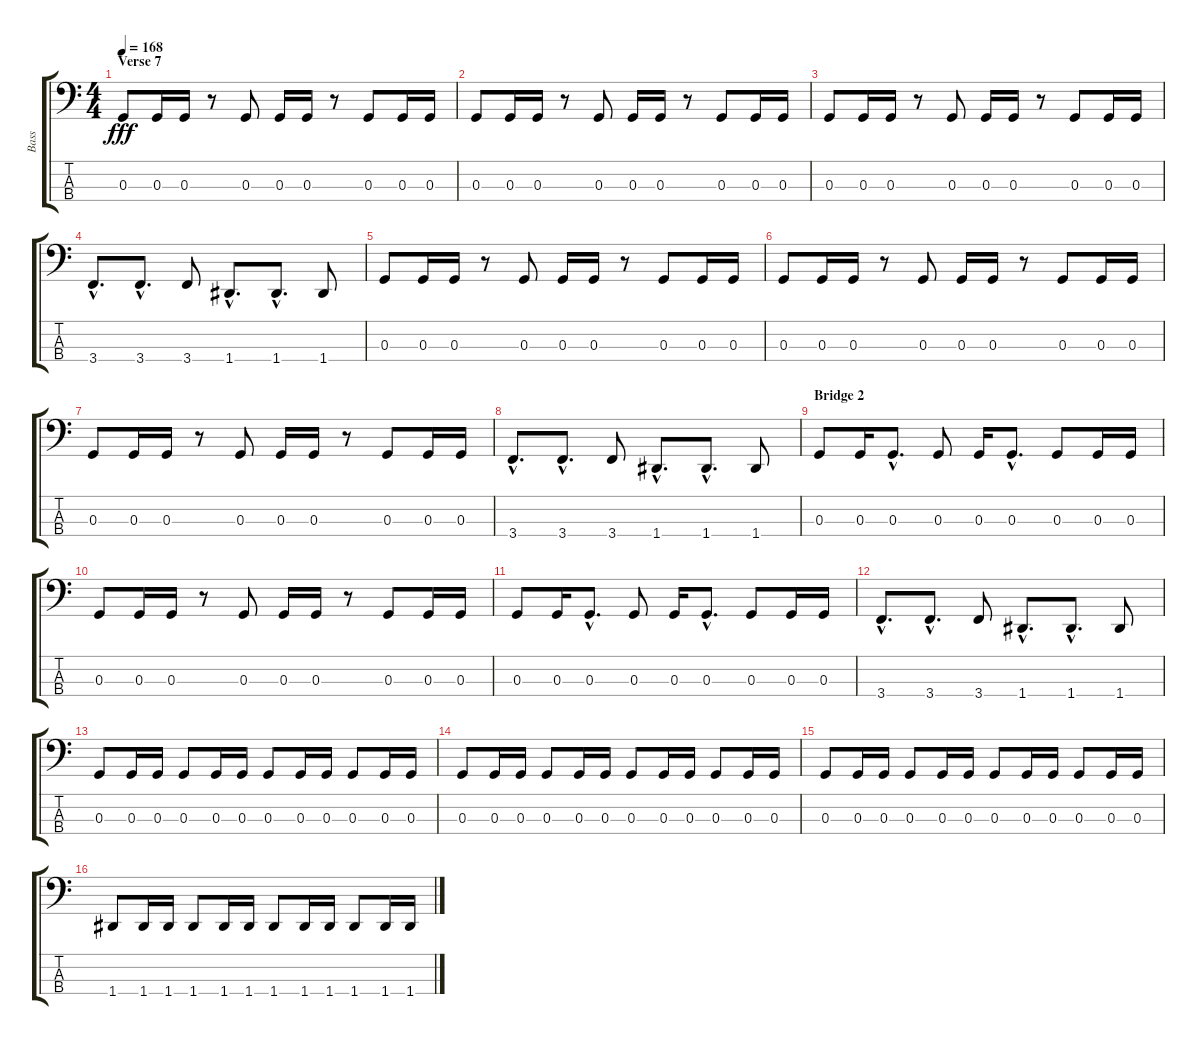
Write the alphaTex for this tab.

\track ("Bass" "Bass") {instrument electricbassfinger}
\staff {score tabs}
\tuning (F2 C2 G1 D1) {hide}
\ts (4 4)
\section ("" "Verse 7")
\tempo 168
\clef f4
\ks c
0.3.8{dy fff} 0.3.16 0.3.16 r.8 0.3.8 0.3.16 0.3.16 r.8 0.3.8 0.3.16 0.3.16 |
0.3.8 0.3.16 0.3.16 r.8 0.3.8 0.3.16 0.3.16 r.8 0.3.8 0.3.16 0.3.16 |
0.3.8 0.3.16 0.3.16 r.8 0.3.8 0.3.16 0.3.16 r.8 0.3.8 0.3.16 0.3.16 |
3.4{hac}.8{d} 3.4{hac}.8{d} 3.4.8 1.4{hac}.8{d} 1.4{hac}.8{d} 1.4.8 |
0.3.8 0.3.16 0.3.16 r.8 0.3.8 0.3.16 0.3.16 r.8 0.3.8 0.3.16 0.3.16 |
0.3.8 0.3.16 0.3.16 r.8 0.3.8 0.3.16 0.3.16 r.8 0.3.8 0.3.16 0.3.16 |
0.3.8 0.3.16 0.3.16 r.8 0.3.8 0.3.16 0.3.16 r.8 0.3.8 0.3.16 0.3.16 |
3.4{hac}.8{d} 3.4{hac}.8{d} 3.4.8 1.4{hac}.8{d} 1.4{hac}.8{d} 1.4.8 |
\section ("" "Bridge 2")
0.3.8 0.3.16 0.3{hac}.8{d} 0.3.8 0.3.16 0.3{hac}.8{d} 0.3.8 0.3.16 0.3.16 |
0.3.8 0.3.16 0.3.16 r.8 0.3.8 0.3.16 0.3.16 r.8 0.3.8 0.3.16 0.3.16 |
0.3.8 0.3.16 0.3{hac}.8{d} 0.3.8 0.3.16 0.3{hac}.8{d} 0.3.8 0.3.16 0.3.16 |
3.4{hac}.8{d} 3.4{hac}.8{d} 3.4.8 1.4{hac}.8{d} 1.4{hac}.8{d} 1.4.8 |
0.3.8 0.3.16 0.3.16 0.3.8 0.3.16 0.3.16 0.3.8 0.3.16 0.3.16 0.3.8 0.3.16 0.3.16 |
0.3.8 0.3.16 0.3.16 0.3.8 0.3.16 0.3.16 0.3.8 0.3.16 0.3.16 0.3.8 0.3.16 0.3.16 |
0.3.8 0.3.16 0.3.16 0.3.8 0.3.16 0.3.16 0.3.8 0.3.16 0.3.16 0.3.8 0.3.16 0.3.16 |
1.4.8 1.4.16 1.4.16 1.4.8 1.4.16 1.4.16 1.4.8 1.4.16 1.4.16 1.4.8 1.4.16 1.4.16
